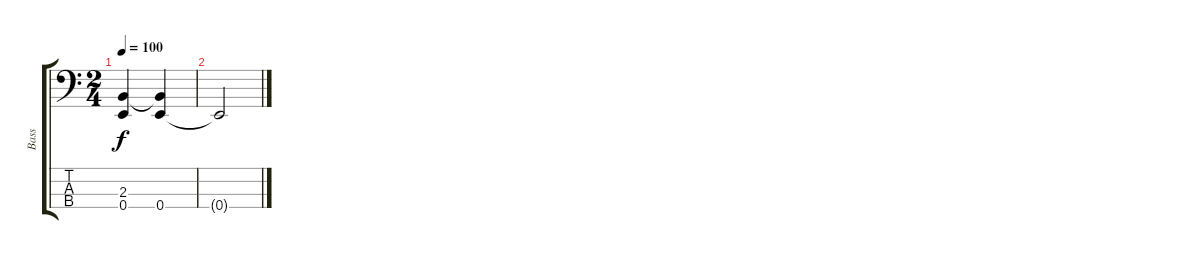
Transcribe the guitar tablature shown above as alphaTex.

\track ("Bass" "Bass") {instrument acousticbass}
\staff {score tabs}
\tuning (G2 D2 A1 E1) {hide}
\ts (2 4)
\tempo 100
\clef f4
\ks c
(2.3{t} 0.4{t}).4{dy f volume 0} (2.3{t} 0.4).4 |
0.4{t}.2
